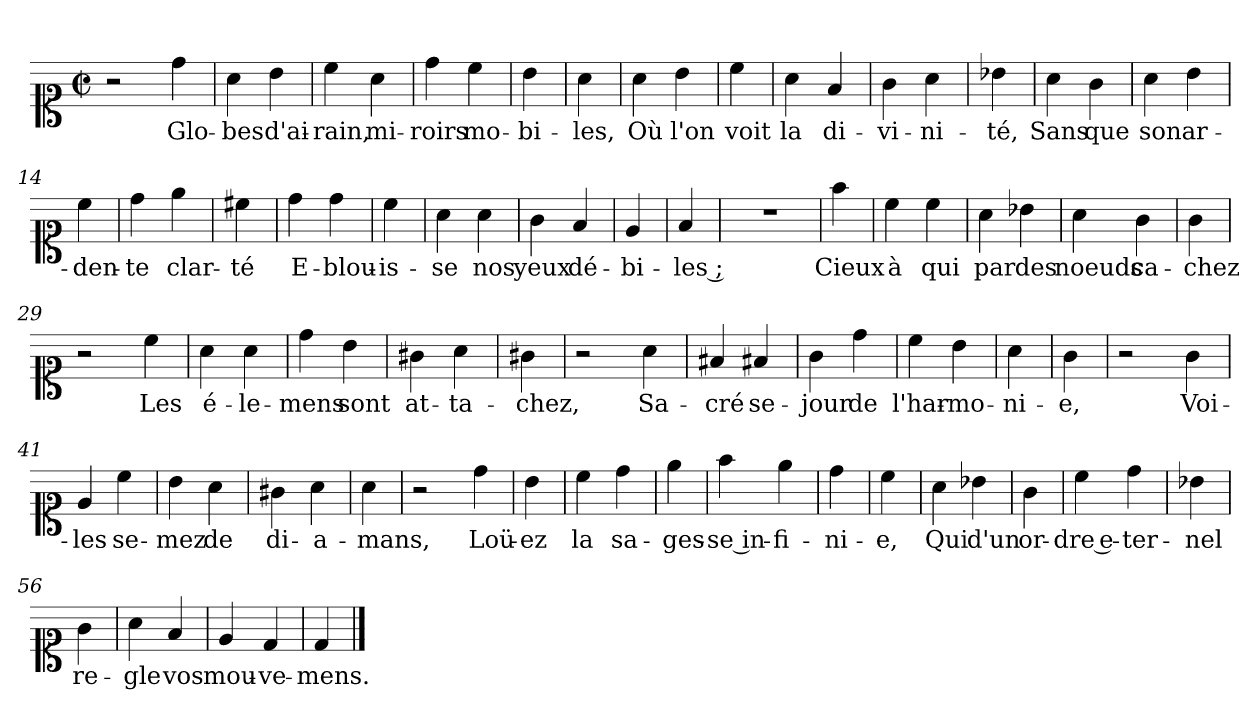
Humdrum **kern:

**kern	**text
*part1	*part1
*staff1	*staff1
*clefC1	*
*k[]	*
*C:	*
*M2/2	*
*met(c|)	*
=1	=1
2r	.
4dd	Glo-
=2	=2
4a	-bes
4b	d'ai-
=3	=3
4cc	-rain,
4a	mi-
=4	=4
4dd	-roirs
4cc	mo-
=5	=5
4b	-bi-
=6	=6
4a	-les,
=7	=7
4a	Où
4b	l'on
=8	=8
4cc	voit
=9	=9
4a	la
4f	di-
=10	=10
4g	-vi-
4a	-ni-
=11	=11
4b-X	-té,
=12	=12
4a	Sans
4g	que
=13	=13
4a	son
4b	ar-
=14	=14
4cc	-den-
=15	=15
4dd	-te
4ee	clar-
=16	=16
4cc#X	-té
=17	=17
4dd	E-
4dd	-blou-
=18	=18
4cc	-is-
=19	=19
4a	-se
4a	nos
=20	=20
4g	yeux
4f	dé-
=21	=21
4e	-bi-
=22	=22
4f	-les ;
=23	=23
1r	.
=24	=24
4ff	Cieux
=25	=25
4cc	à
4cc	qui
=26	=26
4a	par
4b-X	des
=27	=27
4a	noeuds
4g	ca-
=28	=28
4g	-chez
=29	=29
2r	.
4cc	Les
=30	=30
4a	é-
4a	-le-
=31	=31
4dd	-mens
4b	sont
=32	=32
4g#X	at-
4a	-ta-
=33	=33
4g#X	-chez,
=34	=34
2r	.
4a	Sa-
=35	=35
4f#X	-cré
4f#X	se-
=36	=36
4g	-jour
4dd	de
=37	=37
4cc	l'har-
4b	-mo-
=38	=38
4a	-ni-
=39	=39
4g	-e,
=40	=40
2r	.
4g	Voi-
=41	=41
4e	-les
4cc	se-
=42	=42
4b	-mez
4a	de
=43	=43
4g#X	di-
4a	-a-
=44	=44
4a	-mans,
=45	=45
2r	.
4dd	Loü-
=46	=46
4b	-ez
=47	=47
4cc	la
4dd	sa-
=48	=48
4ee	-ges-
=49	=49
4ff	-se in-
4ee	-fi-
=50	=50
4dd	-ni-
=51	=51
4cc	-e,
=52	=52
4a	Qui
4b-X	d'un
=53	=53
4g	or-
=54	=54
4cc	-dre e-
4dd	-ter-
=55	=55
4b-X	-nel
=56	=56
4g	re-
=57	=57
4a	-gle
4f	vos
=58	=58
4e	mou-
4d	-ve-
=59	=59
4d	-mens.
==	==
*-	*-
